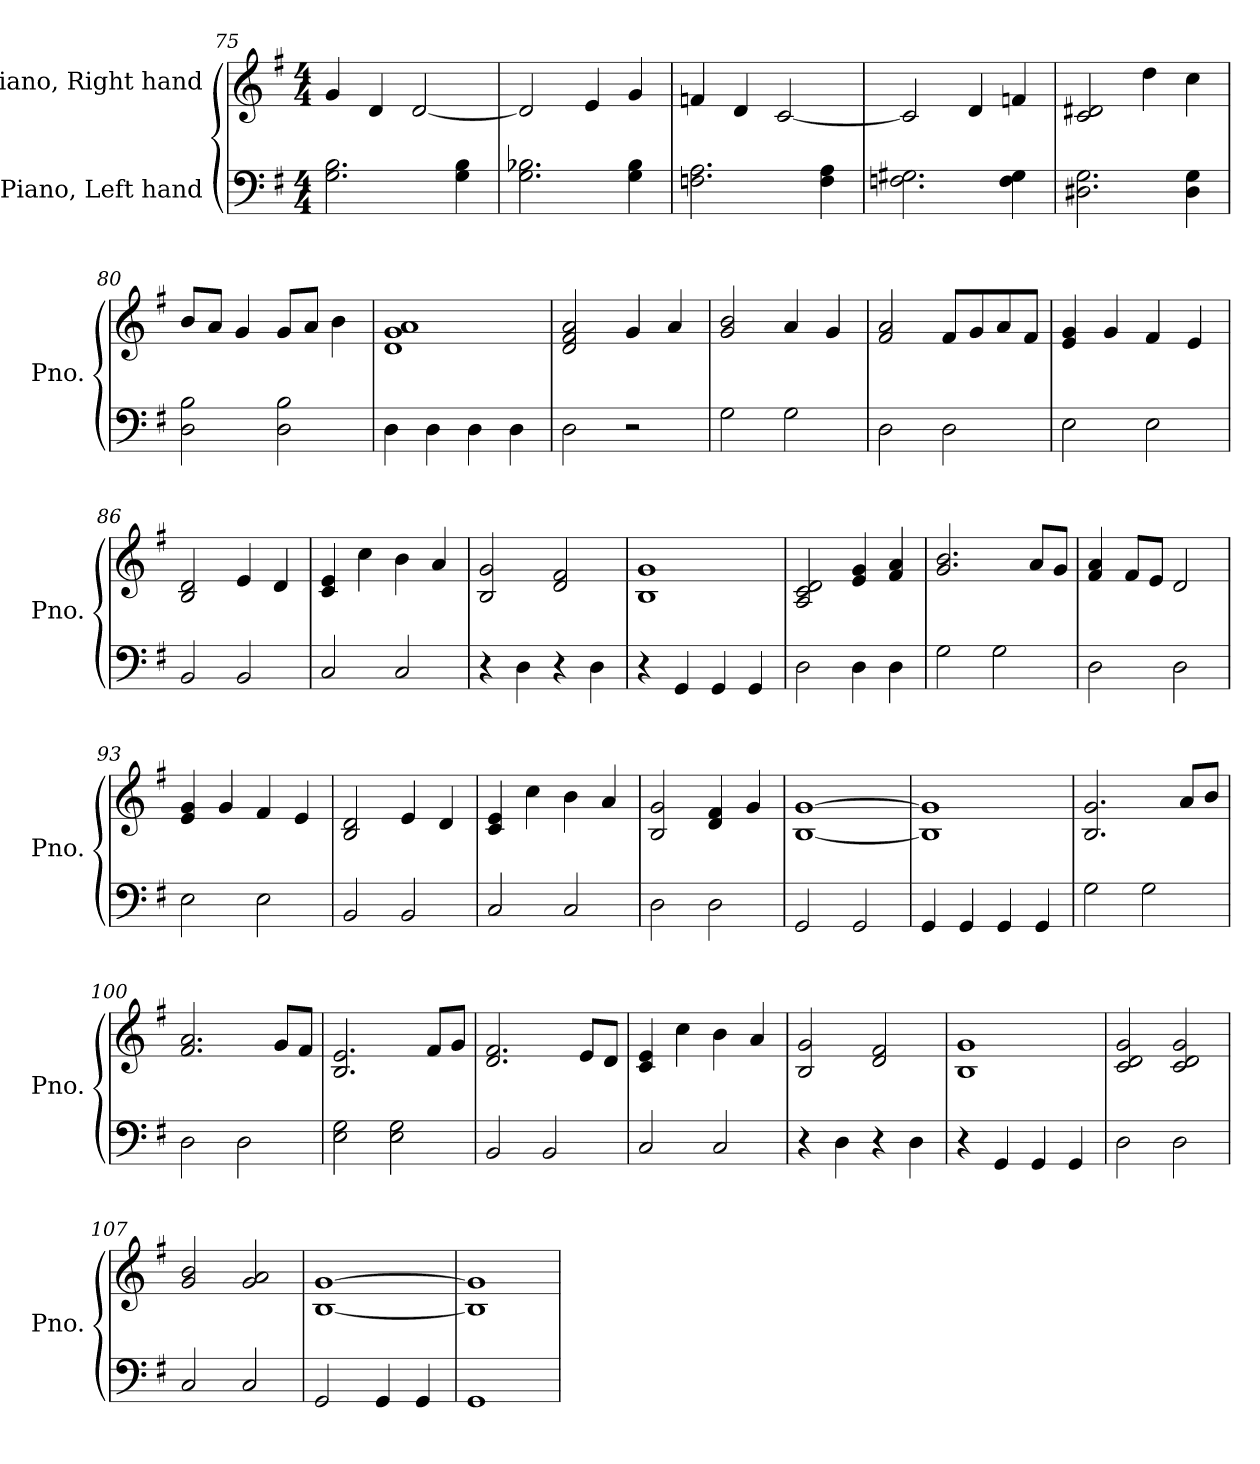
**kern	**kern
*part2	*part1
*staff2	*staff1
*I"Piano, Left hand	*I"Piano, Right hand
*I'Pno.	*I'Pno.
*clefF4	*clefG2
*k[f#]	*k[f#]
*M4/4	*M4/4
=75	=75
2.G\ 2.B\	4g/
.	4d/
.	[2d/
4G\ 4B\	.
=76	=76
2.G\ 2.B-X\	2d/]
.	4e/
4G\ 4B-\	4g/
!!LO:LB:g=z
=77	=77
2.Fn\ 2.A\	4fn/
.	4d/
.	[2c/
4F\ 4A\	.
=78	=78
2.Fn\ 2.G#X\	2c/]
.	4d/
4F\ 4G#\	4fn/
=79	=79
2.D#X\ 2.G\	2c/ 2d#X/
.	4dd\
4D#\ 4G\	4cc\
=80	=80
2D\ 2B\	8b/L
.	8a/J
.	4g/
2D\ 2B\	8g/L
.	8a/J
.	4b\
=81	=81
4D\	1d 1g 1a
4D\	.
4D\	.
4D\	.
=82	=82
2D\	2d/ 2f#/ 2a/
2r	4g/
.	4a/
=83	=83
2G\	2g/ 2b/
2G\	4a/
.	4g/
=84	=84
2D\	2f#/ 2a/
2D\	8f#/L
.	8g/
.	8a/
.	8f#/J
!!LO:PB:g=z
=85	=85
2E\	4e/ 4g/
.	4g/
2E\	4f#/
.	4e/
=86	=86
2BB/	2B/ 2d/
2BB/	4e/
.	4d/
=87	=87
2C/	4c/ 4e/
.	4cc\
2C/	4b\
.	4a/
=88	=88
4r	2B/ 2g/
4D\	.
4r	2d/ 2f#/
4D\	.
=89	=89
4r	1B 1g
4GG/	.
4GG/	.
4GG/	.
=90	=90
2D\	2A/ 2c/ 2d/
4D\	4e/ 4g/
4D\	4f#/ 4a/
=91	=91
2G\	2.g/ 2.b/
2G\	.
.	8a/L
.	8g/J
=92	=92
2D\	4f#/ 4a/
.	8f#/L
.	8e/J
2D\	2d/
=93	=93
2E\	4e/ 4g/
.	4g/
2E\	4f#/
.	4e/
!!LO:LB:g=z
=94	=94
2BB/	2B/ 2d/
2BB/	4e/
.	4d/
=95	=95
2C/	4c/ 4e/
.	4cc\
2C/	4b\
.	4a/
=96	=96
2D\	2B/ 2g/
2D\	4d/ 4f#/
.	4g/
=97	=97
2GG/	[1B [1g
2GG/	.
=98	=98
4GG/	1B] 1g]
4GG/	.
4GG/	.
4GG/	.
=99	=99
2G\	2.B/ 2.g/
2G\	.
.	8a/L
.	8b/J
=100	=100
2D\	2.f#/ 2.a/
2D\	.
.	8g/L
.	8f#/J
=101	=101
2E\ 2G\	2.B/ 2.e/
2E\ 2G\	.
.	8f#/L
.	8g/J
=102	=102
2BB/	2.d/ 2.f#/
2BB/	.
.	8e/L
.	8d/J
!!LO:LB:g=z
=103	=103
2C/	4c/ 4e/
.	4cc\
2C/	4b\
.	4a/
=104	=104
4r	2B/ 2g/
4D\	.
4r	2d/ 2f#/
4D\	.
=105	=105
4r	1B 1g
4GG/	.
4GG/	.
4GG/	.
=106	=106
2D\	2c/ 2d/ 2g/
2D\	2c/ 2d/ 2g/
=107	=107
2C/	2g/ 2b/
2C/	2g/ 2a/
=108	=108
2GG/	[1B [1g
4GG/	.
4GG/	.
=109	=109
1GG	1B] 1g]
=	=
*-	*-
